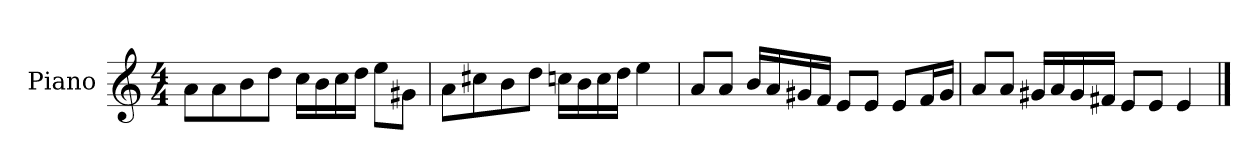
**kern
*part1
*staff1
*I"Piano
*I'P-no
*clefG2
*k[]
*M4/4
*MM90
=1
8a\L
8a\
8b\
8dd\J
16cc\LL
16b\
16cc\
16dd\JJ
8ee\L
8g#X\J
=2
8a\L
8cc#X\
8b\
8dd\J
16ccn\LL
16b\
16cc\
16dd\JJ
4ee\
=3
8a/L
8a/J
16b/LL
16a/
16g#X/
16f/JJ
8e/L
8e/J
8e/L
16f/L
16g#/JJ
!!LO:LB:g=z
=4
8a/L
8a/J
16g#X/LL
16a/
16g#/
16f#X/JJ
8e/L
8e/J
4e/
==
*-
